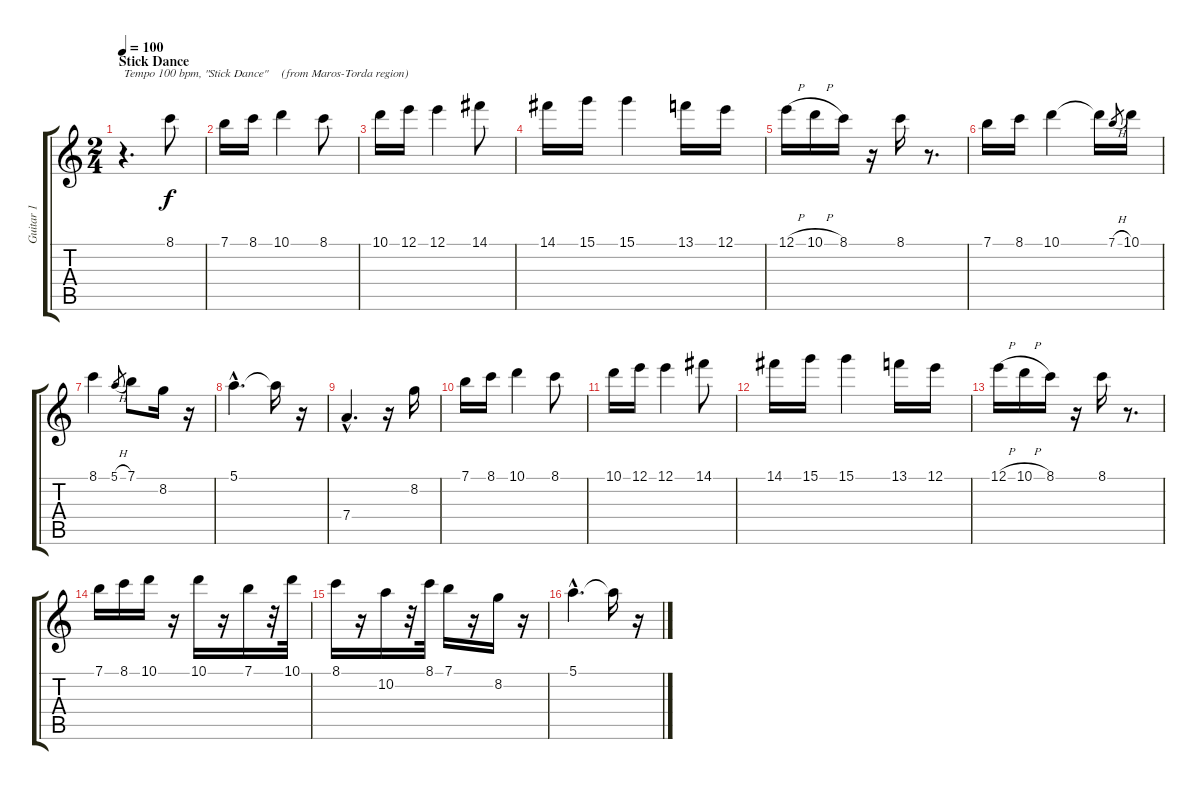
\track ("Guitar 1" "Guitar 1") {instrument acousticguitarnylon}
\staff {score tabs}
\tuning (E4 B3 G3 D3 A2 E2) {hide}
\ts (2 4)
\section ("" "Stick Dance")
\tempo 100
\clef g2
\ks c
r.4{d txt "Tempo 100 bpm, \"Stick Dance\"" dy f instrument acousticguitarnylon} 8.1.8 |
7.1.16 8.1.16 10.1.4{txt "(from Maros-Torda region)"} 8.1.8 |
10.1.16 12.1.16 12.1.4 14.1.8 |
14.1.16 15.1.16 15.1.4 13.1.16 12.1.16 |
12.1{h}.16 10.1{h}.16 8.1.16 r.16 8.1.16 r.8{d} |
7.1.16 8.1.16 10.1.4 10.1{t}.16 7.1{h}.8{gr} 10.1.16 |
8.1.4 5.1{h}.8{gr} 7.1.8 8.2.16 r.16 |
5.1{hac}.4{d} 5.1{t}.16 r.16 |
7.4{hac}.4{d} r.16 8.2.16 |
7.1.16 8.1.16 10.1.4 8.1.8 |
10.1.16 12.1.16 12.1.4 14.1.8 |
14.1.16 15.1.16 15.1.4 13.1.16 12.1.16 |
12.1{h}.16 10.1{h}.16 8.1.16 r.16 8.1.16 r.8{d} |
7.1.16 8.1.16 10.1.16 r.16 10.1.16 r.16 7.1.16 r.32 10.1.32 |
8.1.16 r.16 10.2.16 r.32 8.1.32 7.1.16 r.16 8.2.16 r.16 |
5.1{hac}.4{d} 5.1{t}.16 r.16
